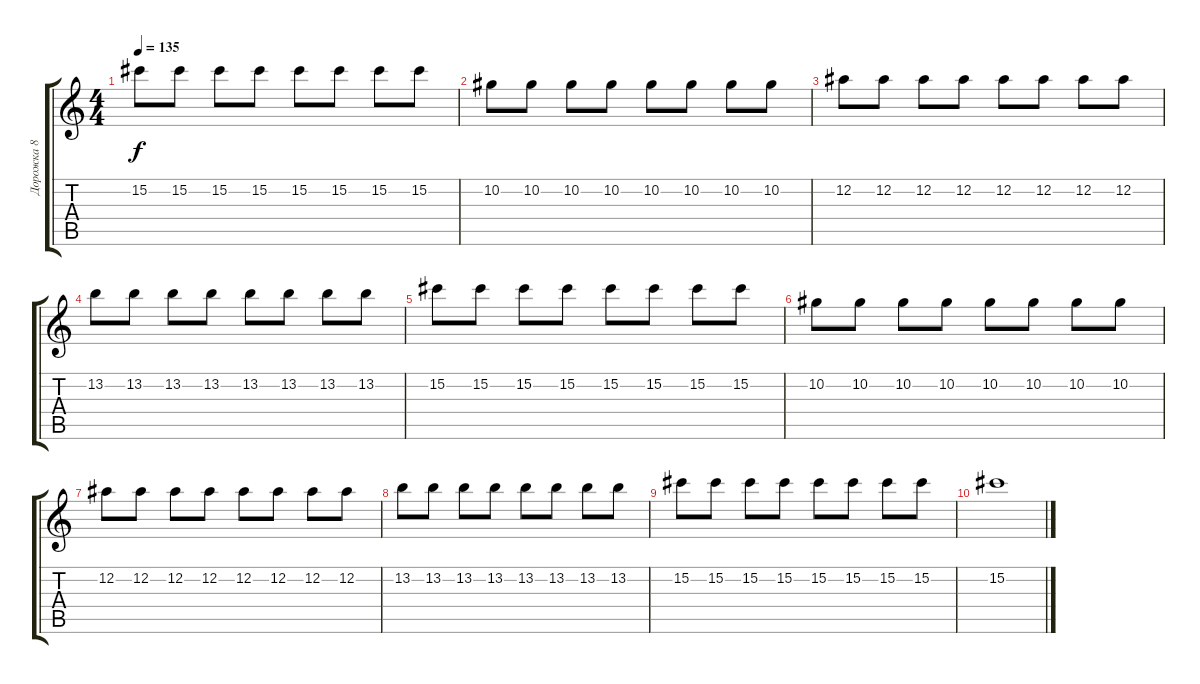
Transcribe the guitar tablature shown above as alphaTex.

\track ("Дорожка 8" "Дорожка 8") {instrument acousticguitarsteel}
\staff {score tabs}
\tuning (Eb4 Bb3 Gb3 Db3 Ab2 Db2) {hide}
\ts (4 4)
\tempo 135
\clef g2
\ks c
15.2.8{dy f} 15.2.8 15.2.8 15.2.8 15.2.8 15.2.8 15.2.8 15.2.8 |
10.2.8 10.2.8 10.2.8 10.2.8 10.2.8 10.2.8 10.2.8 10.2.8 |
12.2.8 12.2.8 12.2.8 12.2.8 12.2.8 12.2.8 12.2.8 12.2.8 |
13.2.8 13.2.8 13.2.8 13.2.8 13.2.8 13.2.8 13.2.8 13.2.8 |
15.2.8 15.2.8 15.2.8 15.2.8 15.2.8 15.2.8 15.2.8 15.2.8 |
10.2.8 10.2.8 10.2.8 10.2.8 10.2.8 10.2.8 10.2.8 10.2.8 |
12.2.8 12.2.8 12.2.8 12.2.8 12.2.8 12.2.8 12.2.8 12.2.8 |
13.2.8 13.2.8 13.2.8 13.2.8 13.2.8 13.2.8 13.2.8 13.2.8 |
15.2.8 15.2.8 15.2.8 15.2.8 15.2.8 15.2.8 15.2.8 15.2.8 |
15.2.1
